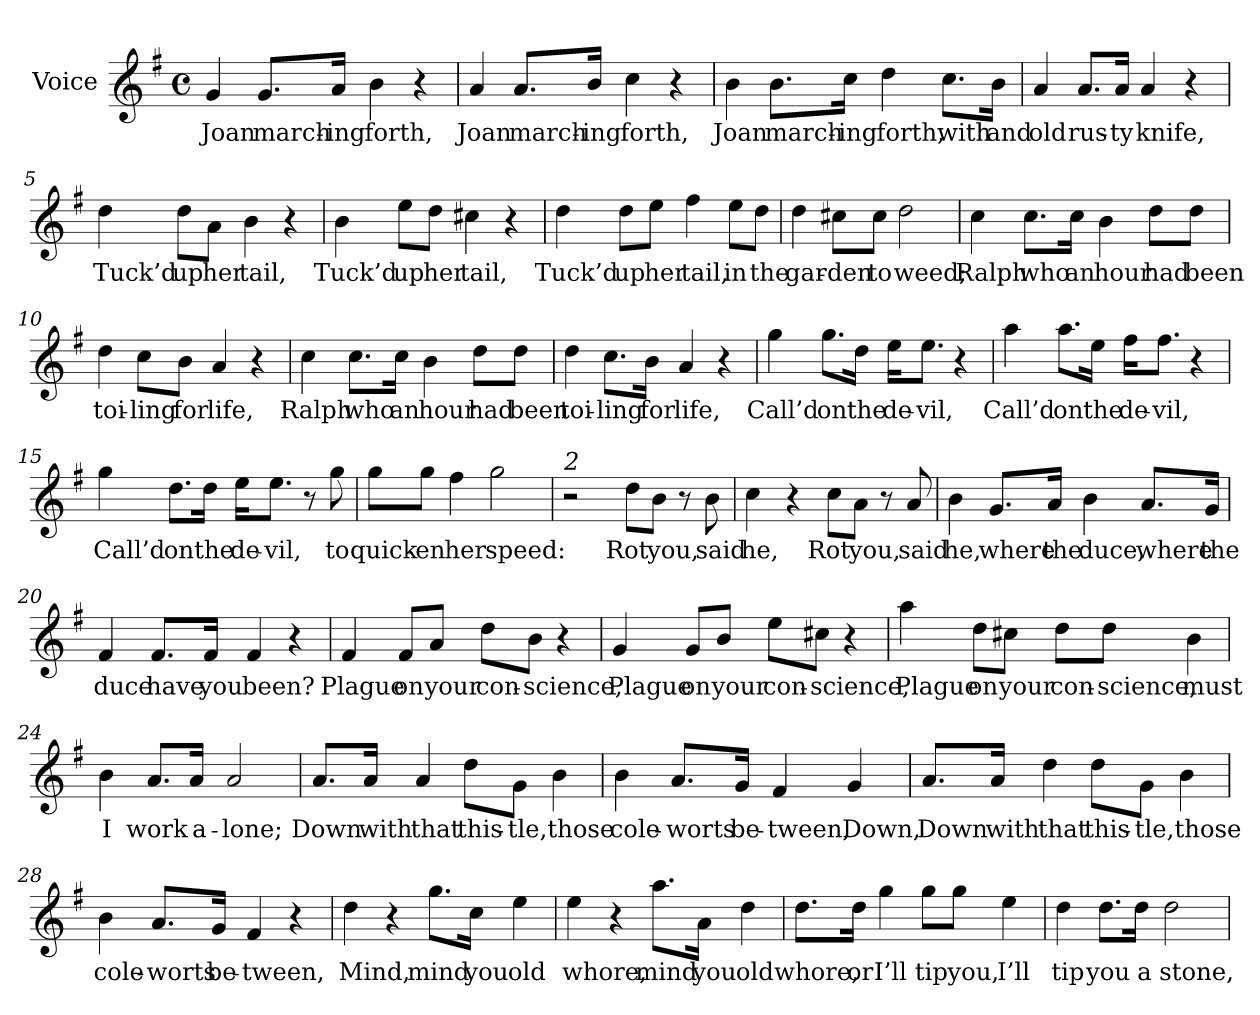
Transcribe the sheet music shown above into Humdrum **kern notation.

**kern	**text
*part1	*part1
*staff1	*staff1
*I"Voice	*
*clefG2	*
*k[f#]	*
*M4/4	*
*met(c)	*
=1	=1
!	!LO:LY:b
4g/	Joan
!	!LO:LY:b
8.g/L	march-
!	!LO:LY:b
16a/Jk	-ing
!	!LO:LY:b
4b\	forth,
4r	.
=2	=2
!	!LO:LY:b
4a/	Joan
!	!LO:LY:b
8.a/L	march-
!	!LO:LY:b
16b/Jk	-ing
!	!LO:LY:b
4cc\	forth,
4r	.
=3	=3
!	!LO:LY:b
4b\	Joan
!	!LO:LY:b
8.b\L	march-
!	!LO:LY:b
16cc\Jk	-ing
!	!LO:LY:b
4dd\	forth,
!	!LO:LY:b
8.cc\L	with
!	!LO:LY:b
16b\Jk	and
!!LO:LB:g=z
=4	=4
!	!LO:LY:b
4a/	old
!	!LO:LY:b
8.a/L	rus-
!	!LO:LY:b
16a/Jk	-ty
!	!LO:LY:b
4a/	knife,
4r	.
=5	=5
!	!LO:LY:b
4dd\	Tuck’d
!	!LO:LY:b
8dd\L	up
!	!LO:LY:b
8a\J	her
!	!LO:LY:b
4b\	tail,
4r	.
=6	=6
!	!LO:LY:b
4b\	Tuck’d
!	!LO:LY:b
8ee\L	up
!	!LO:LY:b
8dd\J	her
!	!LO:LY:b
4cc#X\	tail,
4r	.
!!LO:LB:g=z
=7	=7
!	!LO:LY:b
4dd\	Tuck’d
!	!LO:LY:b
8dd\L	up
!	!LO:LY:b
8ee\J	her
!	!LO:LY:b
4ff#\	tail,
!	!LO:LY:b
8ee\L	in
!	!LO:LY:b
8dd\J	the
=8	=8
!	!LO:LY:b
4dd\	gar-
!	!LO:LY:b
8cc#X\L	-den
!	!LO:LY:b
8cc#\J	to
!	!LO:LY:b
2dd\	weed;
=9	=9
!	!LO:LY:b
4cc\	Ralph
!	!LO:LY:b
8.cc\L	who
!	!LO:LY:b
16cc\Jk	an
!	!LO:LY:b
4b\	hour
!	!LO:LY:b
8dd\L	had
!	!LO:LY:b
8dd\J	been
!!LO:LB:g=z
=10	=10
!	!LO:LY:b
4dd\	toi-
!	!LO:LY:b
8cc\L	-ling
!	!LO:LY:b
8b\J	for
!	!LO:LY:b
4a/	life,
4r	.
=11	=11
!	!LO:LY:b
4cc\	Ralph
!	!LO:LY:b
8.cc\L	who
!	!LO:LY:b
16cc\Jk	an
!	!LO:LY:b
4b\	hour
!	!LO:LY:b
8dd\L	had
!	!LO:LY:b
8dd\J	been
=12	=12
!	!LO:LY:b
4dd\	toi-
!	!LO:LY:b
8.cc\L	-ling
!	!LO:LY:b
16b\Jk	for
!	!LO:LY:b
4a/	life,
4r	.
!!LO:LB:g=z
=13	=13
!	!LO:LY:b
4gg\	Call’d
!	!LO:LY:b
8.gg\L	on
!	!LO:LY:b
16dd\Jk	the
!	!LO:LY:b
16ee\KL	de-
!	!LO:LY:b
8.ee\J	-vil,
4r	.
=14	=14
!	!LO:LY:b
4aa\	Call’d
!	!LO:LY:b
8.aa\L	on
!	!LO:LY:b
16ee\Jk	the
!	!LO:LY:b
16ff#\KL	de-
!	!LO:LY:b
8.ff#\J	-vil,
4r	.
=15	=15
!	!LO:LY:b
4gg\	Call’d
!	!LO:LY:b
8.dd\L	on
!	!LO:LY:b
16dd\Jk	the
!	!LO:LY:b
16ee\KL	de-
!	!LO:LY:b
8.ee\J	-vil,
8r	.
!	!LO:LY:b
8gg\	to
!!LO:LB:g=z
=16	=16
!	!LO:LY:b
8gg\L	quick-
!	!LO:LY:b
8gg\J	-en
!	!LO:LY:b
4ff#\	her
!	!LO:LY:b
2gg\	speed:
=17	=17
!LO:TX:a:i:t=2	!
2r	.
!	!LO:LY:b
8dd\L	Rot
!	!LO:LY:b
8b\J	you,
8r	.
!	!LO:LY:b
8b\	said
=18	=18
!	!LO:LY:b
4cc\	he,
4r	.
!	!LO:LY:b
8cc\L	Rot
!	!LO:LY:b
8a\J	you,
8r	.
!	!LO:LY:b
8a/	said
!!LO:LB:g=z
=19	=19
!	!LO:LY:b
4b\	he,
!	!LO:LY:b
8.g/L	where
!	!LO:LY:b
16a/Jk	the
!	!LO:LY:b
4b\	duce,
!	!LO:LY:b
8.a/L	where
!	!LO:LY:b
16g/Jk	the
=20	=20
!	!LO:LY:b
4f#/	duce
!	!LO:LY:b
8.f#/L	have
!	!LO:LY:b
16f#/Jk	you
!	!LO:LY:b
4f#/	been?
4r	.
=21	=21
!	!LO:LY:b
4f#/	Plague
!	!LO:LY:b
8f#/L	on
!	!LO:LY:b
8a/J	your
!	!LO:LY:b
8dd\L	con-
!	!LO:LY:b
8b\J	-science,
4r	.
!!LO:LB:g=z
=22	=22
!	!LO:LY:b
4g/	Plague
!	!LO:LY:b
8g/L	on
!	!LO:LY:b
8b/J	your
!	!LO:LY:b
8ee\L	con-
!	!LO:LY:b
8cc#X\J	-science,
4r	.
=23	=23
!	!LO:LY:b
4aa\	Plague
!	!LO:LY:b
8dd\L	on
!	!LO:LY:b
8cc#X\J	your
!	!LO:LY:b
8dd\L	con-
!	!LO:LY:b
8dd\J	-science,
!	!LO:LY:b
4b\	must
=24	=24
!	!LO:LY:b
4b\	I
!	!LO:LY:b
8.a/L	work
!	!LO:LY:b
16a/Jk	a-
!	!LO:LY:b
2a/	-lone;
!!LO:LB:g=z
=25	=25
!	!LO:LY:b
8.a/L	Down
!	!LO:LY:b
16a/Jk	with
!	!LO:LY:b
4a/	that
!	!LO:LY:b
8dd\L	this-
!	!LO:LY:b
8g\J	-tle,
!	!LO:LY:b
4b\	those
=26	=26
!	!LO:LY:b
4b\	cole-
!	!LO:LY:b
8.a/L	-worts
!	!LO:LY:b
16g/Jk	be-
!	!LO:LY:b
4f#/	-tween,
!	!LO:LY:b
4g/	Down,
=27	=27
!	!LO:LY:b
8.a/L	Down
!	!LO:LY:b
16a/Jk	with
!	!LO:LY:b
4dd\	that
!	!LO:LY:b
8dd\L	this-
!	!LO:LY:b
8g\J	-tle,
!	!LO:LY:b
4b\	those
!!LO:LB:g=z
=28	=28
!	!LO:LY:b
4b\	cole-
!	!LO:LY:b
8.a/L	-worts
!	!LO:LY:b
16g/Jk	be-
!	!LO:LY:b
4f#/	-tween,
4r	.
=29	=29
!	!LO:LY:b
4dd\	Mind,
4r	.
!	!LO:LY:b
8.gg\L	mind
!	!LO:LY:b
16cc\Jk	you
!	!LO:LY:b
4ee\	old
=30	=30
!	!LO:LY:b
4ee\	whore,
4r	.
!	!LO:LY:b
8.aa\L	mind
!	!LO:LY:b
16a\Jk	you
!	!LO:LY:b
4dd\	old
!!LO:LB:g=z
=31	=31
!	!LO:LY:b
8.dd\L	whore,
!	!LO:LY:b
16dd\Jk	or
!	!LO:LY:b
4gg\	I’ll
!	!LO:LY:b
8gg\L	tip
!	!LO:LY:b
8gg\J	you,
!	!LO:LY:b
4ee\	I’ll
=32	=32
!	!LO:LY:b
4dd\	tip
!	!LO:LY:b
8.dd\L	you
!	!LO:LY:b
16dd\Jk	a
!	!LO:LY:b
2dd\	stone,
=	=
*-	*-
